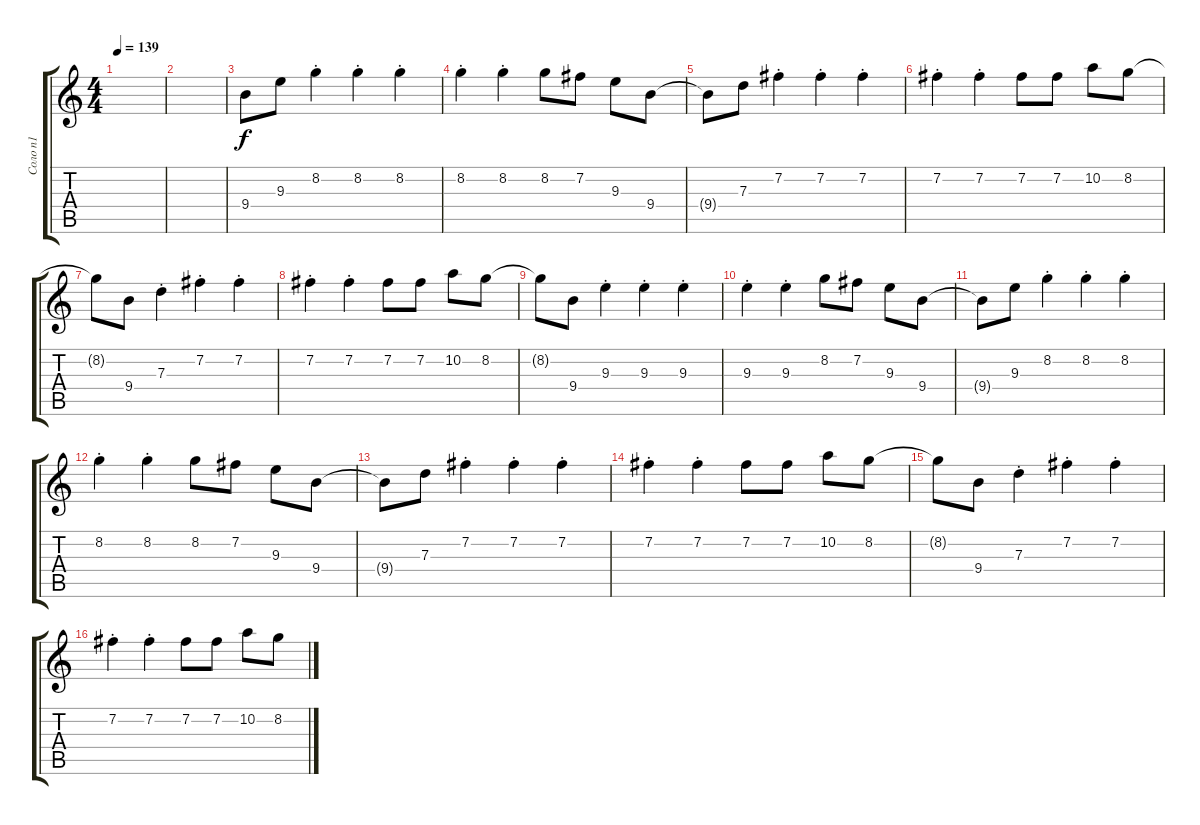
\track ("Соло п1" "Соло п1") {instrument distortionguitar}
\staff {score tabs}
\tuning (E4 B3 G3 D3 A2 E2) {hide}
\ts (4 4)
\tempo 139
\clef g2
\ks c
|
|
9.4.8 9.3.8 8.2{st}.4 8.2{st}.4 8.2{st}.4 |
8.2{st}.4 8.2{st}.4 8.2.8 7.2.8 9.3.8 9.4.8 |
9.4{t}.8 7.3.8 7.2{st}.4 7.2{st}.4 7.2{st}.4 |
7.2{st}.4 7.2{st}.4 7.2.8 7.2.8 10.2.8 8.2.8 |
8.2{t}.8 9.4.8 7.3{st}.4 7.2{st}.4 7.2{st}.4 |
7.2{st}.4 7.2{st}.4 7.2.8 7.2.8 10.2.8 8.2.8 |
8.2{t}.8 9.4.8 9.3{st}.4 9.3{st}.4 9.3{st}.4 |
9.3{st}.4 9.3{st}.4 8.2.8 7.2.8 9.3.8 9.4.8 |
9.4{t}.8 9.3.8 8.2{st}.4 8.2{st}.4 8.2{st}.4 |
8.2{st}.4 8.2{st}.4 8.2.8 7.2.8 9.3.8 9.4.8 |
9.4{t}.8 7.3.8 7.2{st}.4 7.2{st}.4 7.2{st}.4 |
7.2{st}.4 7.2{st}.4 7.2.8 7.2.8 10.2.8 8.2.8 |
8.2{t}.8 9.4.8 7.3{st}.4 7.2{st}.4 7.2{st}.4 |
7.2{st}.4 7.2{st}.4 7.2.8 7.2.8 10.2.8 8.2.8
